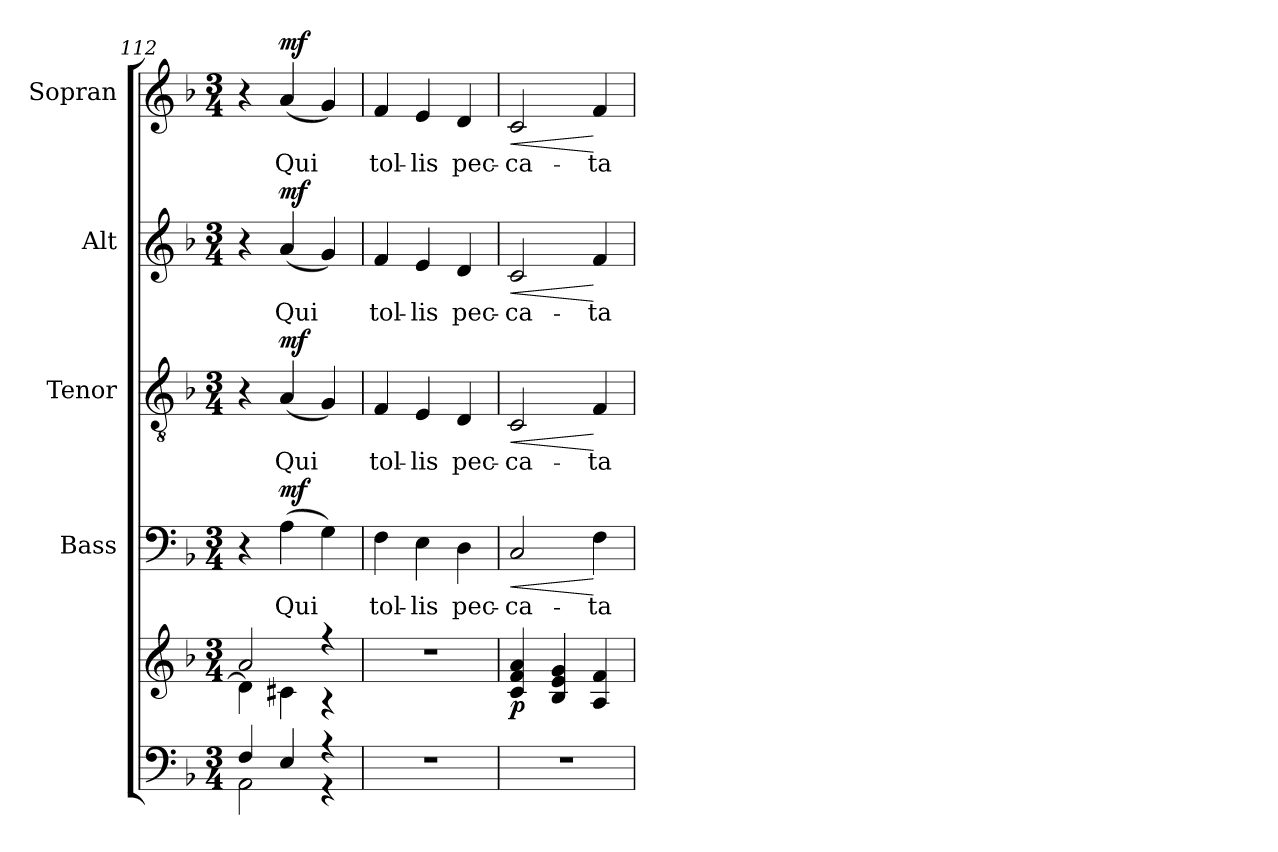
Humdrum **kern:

**kern	**kern	**dynam	**kern	**text	**dynam	**kern	**text	**dynam	**kern	**text	**dynam	**kern	**text	**dynam
*part5	*part5	*part5	*part4	*part4	*part4	*part3	*part3	*part3	*part2	*part2	*part2	*part1	*part1	*part1
*staff6	*staff5	*staff5/6	*staff4	*staff4	*staff4	*staff3	*staff3	*staff3	*staff2	*staff2	*staff2	*staff1	*staff1	*staff1
*	*	*	*I"Bass	*	*	*I"Tenor	*	*	*I"Alt	*	*	*I"Sopran	*	*
*	*	*	*I'B.	*	*	*I'T.	*	*	*I'A.	*	*	*I'S.	*	*
!!LO:PB:g=z
*clefF4	*clefG2	*	*clefF4	*	*	*clefGv2	*	*	*clefG2	*	*	*clefG2	*	*
*k[b-]	*k[b-]	*	*k[b-]	*	*	*k[b-]	*	*	*k[b-]	*	*	*k[b-]	*	*
*F:	*F:	*	*F:	*	*	*F:	*	*	*F:	*	*	*F:	*	*
*M3/4	*M3/4	*	*M3/4	*	*	*M3/4	*	*	*M3/4	*	*	*M3/4	*	*
=112	=112	=112	=112	=112	=112	=112	=112	=112	=112	=112	=112	=112	=112	=112
*^	*^	*	*	*	*	*	*	*	*	*	*	*	*	*
4F/	2AA\	2a/	4d\]	.	4r	.	.	4r	.	.	4r	.	.	4r	.	.
!	!	!	!	!	!	!LO:LY:b	!LO:DY:a	!	!LO:LY:b	!LO:DY:a	!	!LO:LY:b	!LO:DY:a	!	!LO:LY:b	!LO:DY:a
4E/	.	.	4c#X\	.	(>4A\	Qui	mf	(<4A/	Qui	mf	(<4a/	Qui	mf	(<4a/	Qui	mf
4r	4r	4r	4r	.	4G\)	.	.	4G/)	.	.	4g/)	.	.	4g/)	.	.
=113	=113	=113	=113	=113	=113	=113	=113	=113	=113	=113	=113	=113	=113	=113	=113	=113
!	!	!	!	!	!	!LO:LY:b	!	!	!LO:LY:b	!	!	!LO:LY:b	!	!	!LO:LY:b	!
*v	*v	*	*	*	*	*	*	*	*	*	*	*	*	*	*	*
*	*v	*v	*	*	*	*	*	*	*	*	*	*	*	*	*
2.r	2.r	.	4F\	tol-	.	4F/	tol-	.	4f/	tol-	.	4f/	tol-	.
!	!	!	!	!LO:LY:b	!	!	!LO:LY:b	!	!	!LO:LY:b	!	!	!LO:LY:b	!
.	.	.	4E\	-lis	.	4E/	-lis	.	4e/	-lis	.	4e/	-lis	.
!	!	!	!	!LO:LY:b	!	!	!LO:LY:b	!	!	!LO:LY:b	!	!	!LO:LY:b	!
.	.	.	4D\	pec-	.	4D/	pec-	.	4d/	pec-	.	4d/	pec-	.
=114	=114	=114	=114	=114	=114	=114	=114	=114	=114	=114	=114	=114	=114	=114
!	!	!LO:DY:b	!	!LO:LY:b	!LO:HP:b	!	!LO:LY:b	!LO:HP:b	!	!LO:LY:b	!LO:HP:b	!	!LO:LY:b	!LO:HP:b
2.r	4c/ 4f/ 4a/	p	2C/	-ca-	<	2C/	-ca-	<	2c/	-ca-	<	2c/	-ca-	<
.	4B-/ 4e/ 4g/	.	.	.	.	.	.	.	.	.	.	.	.	.
!	!	!	!	!LO:LY:b	!	!	!LO:LY:b	!	!	!LO:LY:b	!	!	!LO:LY:b	!
.	4A/ 4f/	.	4F\	-ta	[	4F/	-ta	[	4f/	-ta	[	4f/	-ta	[
=	=	=	=	=	=	=	=	=	=	=	=	=	=	=
*-	*-	*-	*-	*-	*-	*-	*-	*-	*-	*-	*-	*-	*-	*-
